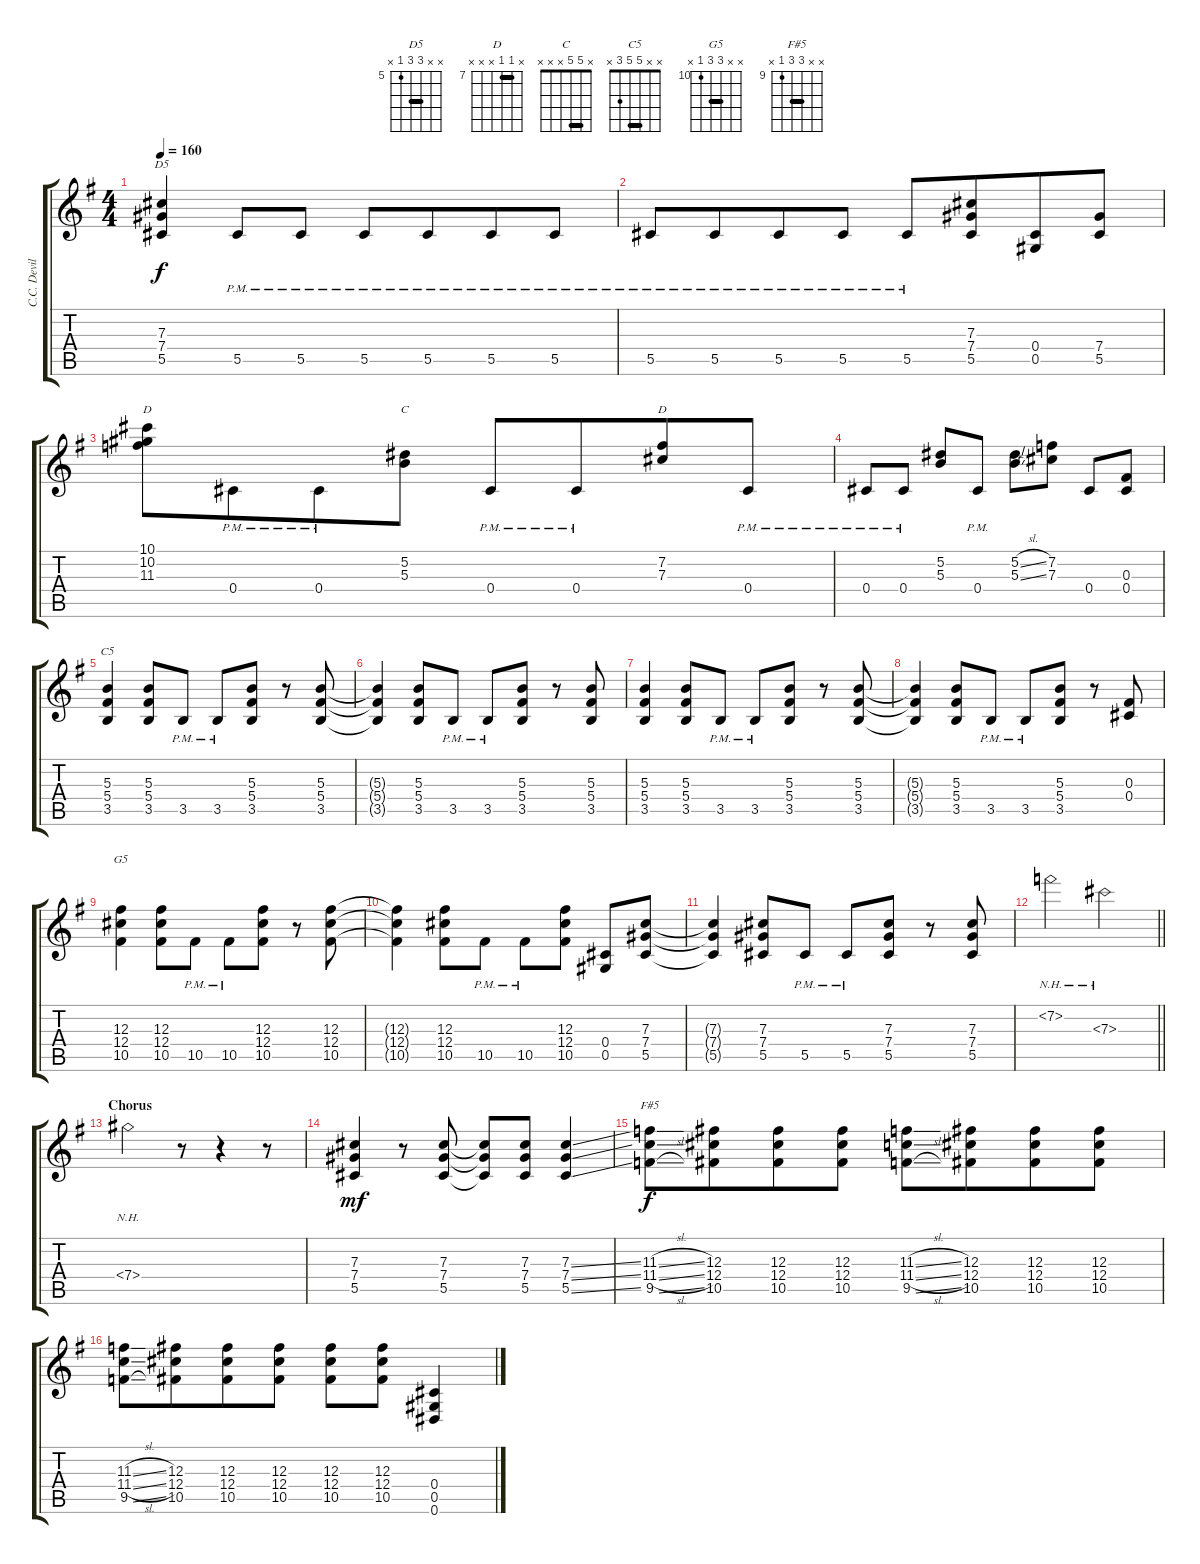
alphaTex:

\track ("C.C. Deville - Lead" "C.C. Devil") {instrument overdrivenguitar}
\staff {score tabs}
\tuning (Eb4 Bb3 Gb3 Db3 Ab2 Eb2) {hide}
\chord ("D5" x x 7 7 5 x) {firstfret 5 barre 7}
\chord ("D" 10 10 11 x x x) {firstfret 10 barre 10}
\chord ("C" x 5 5 x x x) {barre 5}
\chord ("D" x 7 7 x x x) {firstfret 7 barre 7}
\chord ("C5" x x 5 5 3 x) {barre 5}
\chord ("G5" x x 12 12 10 x) {firstfret 10 barre 12}
\chord ("F#5" x x 11 11 9 x) {firstfret 9 barre 11}
\ts (4 4)
\tempo 160
\clef g2
\ks g
(7.3 7.4 5.5).4{ch "D5" dy f} 5.5{pm}.8 5.5{pm}.8 5.5{pm}.8 5.5{pm}.8{beam merge} 5.5{pm}.8 5.5{pm}.8 |
5.5{pm}.8 5.5{pm}.8{beam merge} 5.5{pm}.8 5.5{pm}.8 5.5{pm}.8 (7.3 7.4 5.5).8{beam merge} (0.4 0.5).8 (7.4 5.5).8 |
(10.1 10.2 11.3).8{ch "D"} 0.4{pm}.8{beam merge} 0.4{pm}.8 (5.2 5.3).8{ch "C"} 0.4{pm}.8{beam Up} 0.4{pm}.8{beam Up beam merge} (7.2 7.3).8{ch "D" beam Up} 0.4{pm}.8{beam Up} |
0.4{pm}.8 0.4{pm}.8 (5.2 5.3).8 0.4{pm}.8 (5.2{sl} 5.3{sl}).8 (7.2 7.3).8 0.4.8 (0.3 0.4).8 |
(5.3 5.4 3.5).4{ch "C5"} (5.3 5.4 3.5).8 3.5{pm}.8 3.5{pm}.8 (5.3 5.4 3.5).8 r.8 (5.3 5.4 3.5).8 |
(5.3{t} 5.4{t} 3.5{t}).4 (5.3 5.4 3.5).8 3.5{pm}.8 3.5{pm}.8 (5.3 5.4 3.5).8 r.8 (5.3 5.4 3.5).8 |
(5.3 5.4 3.5).4 (5.3 5.4 3.5).8 3.5{pm}.8 3.5{pm}.8 (5.3 5.4 3.5).8 r.8 (5.3 5.4 3.5).8 |
(5.3{t} 5.4{t} 3.5{t}).4 (5.3 5.4 3.5).8 3.5{pm}.8 3.5{pm}.8 (5.3 5.4 3.5).8 r.8 (0.3 0.4).8 |
(12.3 12.4 10.5).4{ch "G5"} (12.3 12.4 10.5).8 10.5{pm}.8 10.5{pm}.8 (12.3 12.4 10.5).8 r.8 (12.3 12.4 10.5).8 |
(12.3{t} 12.4{t} 10.5{t}).4 (12.3 12.4 10.5).8 10.5{pm}.8 10.5{pm}.8 (12.3 12.4 10.5).8 (0.4 0.5).8 (7.3 7.4 5.5).8 |
(7.3{t} 7.4{t} 5.5{t}).4 (7.3 7.4 5.5).8 5.5{pm}.8 5.5{pm}.8 (7.3 7.4 5.5).8 r.8 (7.3 7.4 5.5).8 |
\barLineRight lightlight
7.2{nh}.2 7.3{nh}.2 |
\section ("" "Chorus")
7.4{nh}.2 r.8 r.4 r.8 |
(7.3 7.4 5.5).4{dy mf} r.8 (7.3 7.4 5.5).8 (7.3{t} 7.4{t} 5.5{t}).8 (7.3 7.4 5.5).8 (7.3{ss} 7.4{ss} 5.5{ss}).4 |
(11.3{sl} 11.4{sl} 9.5{sl}).8{ch "F#5" dy f} (12.3 12.4 10.5).8{beam merge} (12.3 12.4 10.5).8 (12.3 12.4 10.5).8 (11.3{sl} 11.4{sl} 9.5{sl}).8 (12.3 12.4 10.5).8{beam merge} (12.3 12.4 10.5).8 (12.3 12.4 10.5).8 |
(11.3{sl} 11.4{sl} 9.5{sl}).8 (12.3 12.4 10.5).8{beam merge} (12.3 12.4 10.5).8 (12.3 12.4 10.5).8 (12.3 12.4 10.5).8 (12.3 12.4 10.5).8 (0.4 0.5 0.6).4
